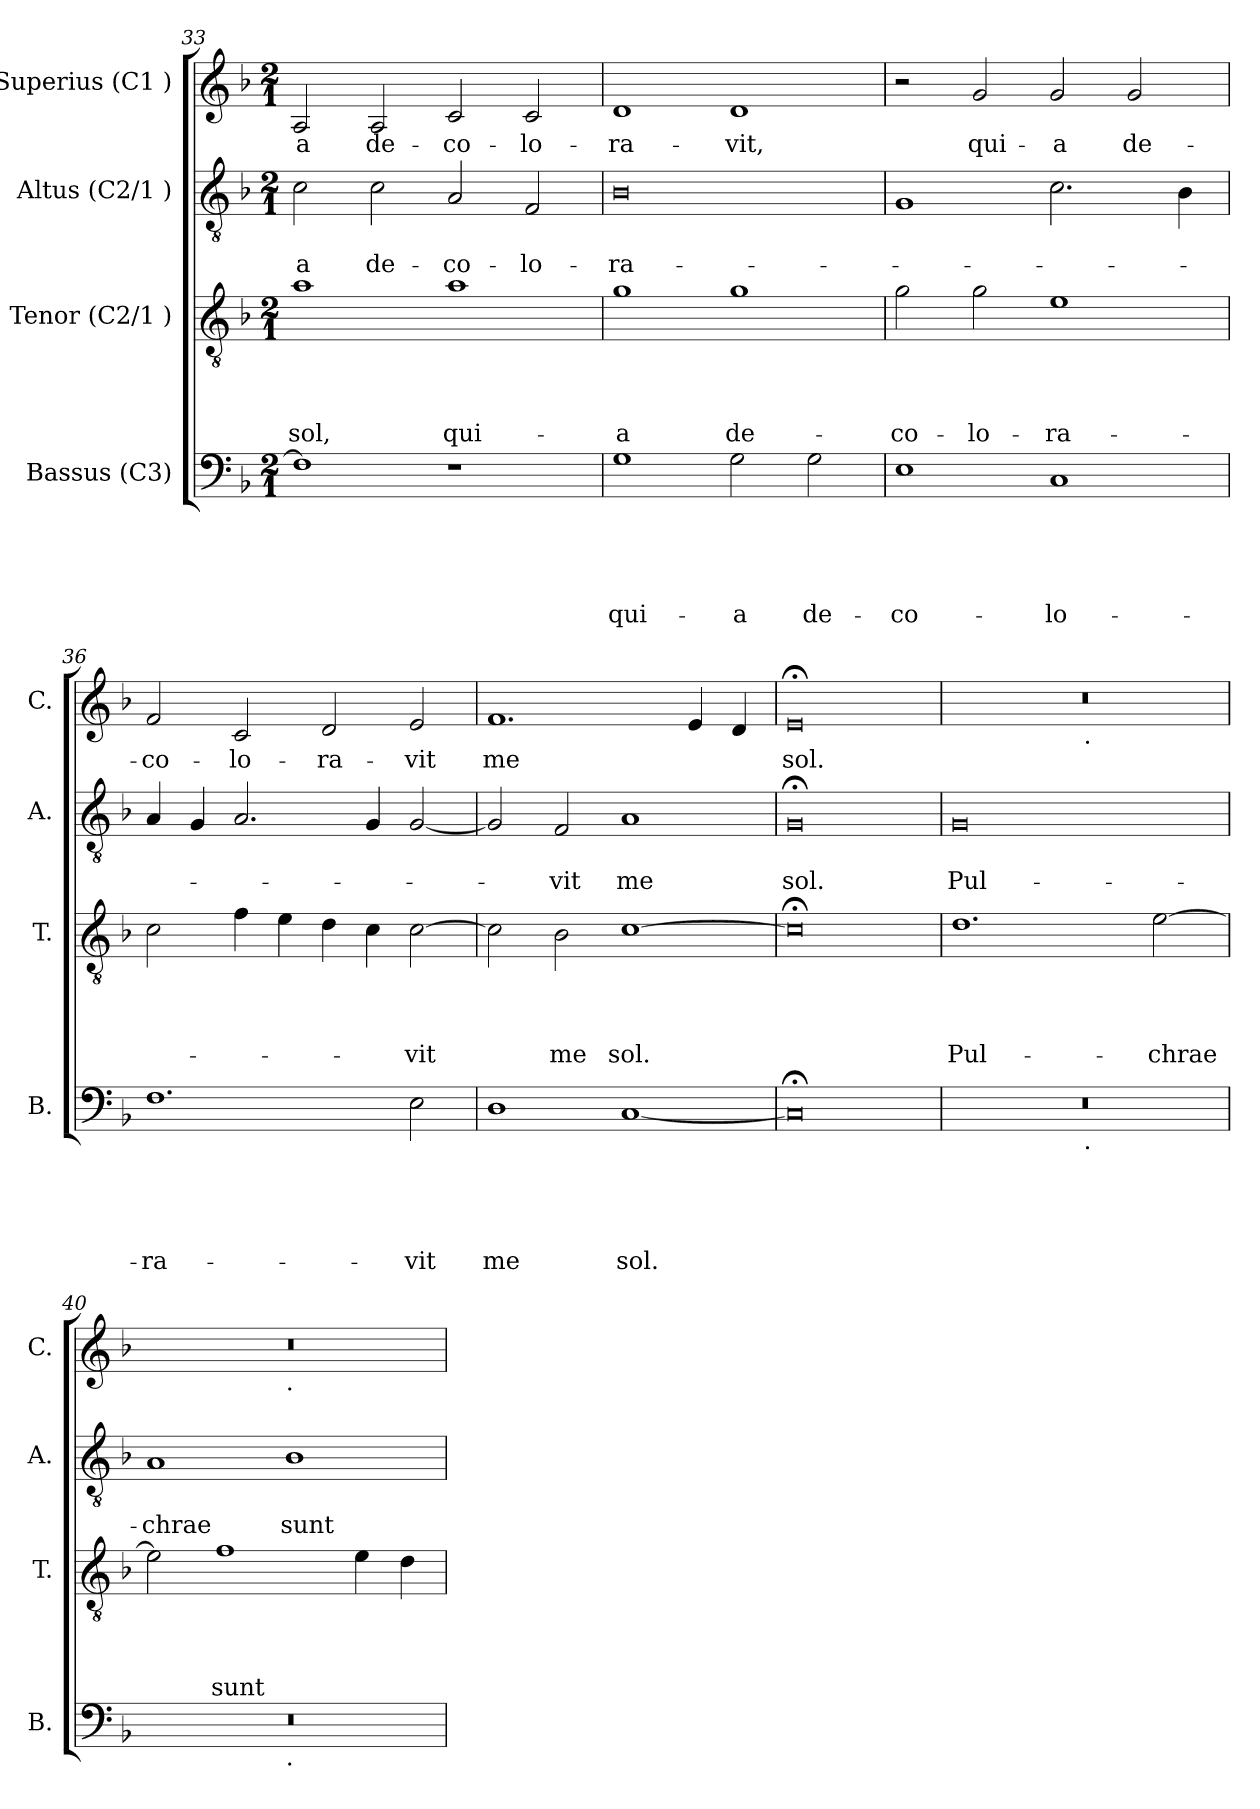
**kern	**text	**text	**text	**text	**text	**kern	**text	**text	**text	**text	**kern	**text	**text	**kern	**text
*part4	*part4	*part4	*part4	*part4	*part4	*part3	*part3	*part3	*part3	*part3	*part2	*part2	*part2	*part1	*part1
*staff4	*staff4	*staff4	*staff4	*staff4	*staff4	*staff3	*staff3	*staff3	*staff3	*staff3	*staff2	*staff2	*staff2	*staff1	*staff1
*I"Bassus (C3)	*	*	*	*	*	*I"Tenor (C2/1 )	*	*	*	*	*I"Altus (C2/1 )	*	*	*I"Superius (C1 )	*
*I'B.	*	*	*	*	*	*I'T.	*	*	*	*	*I'A.	*	*	*I'C.	*
*clefF4	*	*	*	*	*	*clefGv2	*	*	*	*	*clefGv2	*	*	*clefG2	*
*k[b-]	*	*	*	*	*	*k[b-]	*	*	*	*	*k[b-]	*	*	*k[b-]	*
*F:	*	*	*	*	*	*F:	*	*	*	*	*F:	*	*	*F:	*
*M2/1	*	*	*	*	*	*M2/1	*	*	*	*	*M2/1	*	*	*M2/1	*
=33	=33	=33	=33	=33	=33	=33	=33	=33	=33	=33	=33	=33	=33	=33	=33
!	!	!	!	!	!	!	!	!	!	!LO:LY:b	!	!	!LO:LY:b	!	!LO:LY:b
1F]	.	.	.	.	.	1a	.	.	.	sol,	2c\	.	-a	2A/	-a
!	!	!	!	!	!	!	!	!	!	!	!	!	!LO:LY:b	!	!LO:LY:b
.	.	.	.	.	.	.	.	.	.	.	2c\	.	de-	2A/	de-
!	!	!	!	!	!	!	!	!	!	!LO:LY:b	!	!	!LO:LY:b	!	!LO:LY:b
1r	.	.	.	.	.	1a	.	.	.	qui-	2A/	.	-co-	2c/	-co-
!	!	!	!	!	!	!	!	!	!	!	!	!	!LO:LY:b	!	!LO:LY:b
.	.	.	.	.	.	.	.	.	.	.	2F/	.	-lo-	2c/	-lo-
=34	=34	=34	=34	=34	=34	=34	=34	=34	=34	=34	=34	=34	=34	=34	=34
!	!	!	!	!	!LO:LY:b	!	!	!	!	!LO:LY:b:rj	!	!	!LO:LY:b:rj	!	!LO:LY:b
1G	.	.	.	.	qui-	1g	.	.	.	-a	0B-	.	-ra-	1d	-ra-
!	!	!	!	!	!LO:LY:b	!	!	!	!	!LO:LY:b	!	!	!	!	!LO:LY:b
2G\	.	.	.	.	-a	1g	.	.	.	de-	.	.	.	1d	-vit,
!	!	!	!	!	!LO:LY:b	!	!	!	!	!	!	!	!	!	!
2G\	.	.	.	.	de-	.	.	.	.	.	.	.	.	.	.
=35	=35	=35	=35	=35	=35	=35	=35	=35	=35	=35	=35	=35	=35	=35	=35
!	!	!	!	!	!LO:LY:b	!	!	!	!	!LO:LY:b	!	!	!	!	!
1E	.	.	.	.	-co-	2g\	.	.	.	-co-	1G	.	.	2r	.
!	!	!	!	!	!	!	!	!	!	!LO:LY:b	!	!	!	!	!LO:LY:b
.	.	.	.	.	.	2g\	.	.	.	-lo-	.	.	.	2g/	qui-
!	!	!	!	!	!LO:LY:b	!	!	!	!	!LO:LY:b	!	!	!	!	!LO:LY:b
1C	.	.	.	.	-lo-	1e	.	.	.	-ra-	2.c\	.	.	2g/	-a
!	!	!	!	!	!	!	!	!	!	!	!	!	!	!	!LO:LY:b
.	.	.	.	.	.	.	.	.	.	.	.	.	.	2g/	de-
.	.	.	.	.	.	.	.	.	.	.	4B-\	.	.	.	.
=36	=36	=36	=36	=36	=36	=36	=36	=36	=36	=36	=36	=36	=36	=36	=36
!	!	!	!	!	!LO:LY:b	!	!	!	!	!	!	!	!	!	!LO:LY:b
1.F	.	.	.	.	-ra-	2c\	.	.	.	.	4A/	.	.	2f/	-co-
.	.	.	.	.	.	.	.	.	.	.	4G/	.	.	.	.
!	!	!	!	!	!	!	!	!	!	!	!	!	!	!	!LO:LY:b
.	.	.	.	.	.	4f\	.	.	.	.	2.A/	.	.	2c/	-lo-
.	.	.	.	.	.	4e\	.	.	.	.	.	.	.	.	.
!	!	!	!	!	!	!	!	!	!	!	!	!	!	!	!LO:LY:b
.	.	.	.	.	.	4d\	.	.	.	.	.	.	.	2d/	-ra-
.	.	.	.	.	.	4c\	.	.	.	.	4G/	.	.	.	.
!	!	!	!	!	!LO:LY:b	!	!	!	!	!LO:LY:b	!	!	!	!	!LO:LY:b
2E\	.	.	.	.	-vit	[<2c\	.	.	.	-vit	[<2G/	.	.	2e/	-vit
!!LO:LB:g=z
=37	=37	=37	=37	=37	=37	=37	=37	=37	=37	=37	=37	=37	=37	=37	=37
!	!	!	!	!	!LO:LY:b	!	!	!	!	!	!	!	!	!	!LO:LY:b
1D	.	.	.	.	me	2c\]	.	.	.	.	2G/]	.	.	1.f	me
!	!	!	!	!	!	!	!	!	!	!LO:LY:b	!	!	!LO:LY:b	!	!
.	.	.	.	.	.	2B-\	.	.	.	me	2F/	.	-vit	.	.
!	!	!	!	!	!LO:LY:b	!	!	!	!	!LO:LY:b	!	!	!LO:LY:b	!	!
[<1C	.	.	.	.	sol.	[>1c	.	.	.	sol.	1A	.	me	.	.
.	.	.	.	.	.	.	.	.	.	.	.	.	.	4e/	.
.	.	.	.	.	.	.	.	.	.	.	.	.	.	4d/	.
=38	=38	=38	=38	=38	=38	=38	=38	=38	=38	=38	=38	=38	=38	=38	=38
!	!	!	!	!	!	!	!	!	!	!	!	!	!LO:LY:b	!	!LO:LY:b
0C;]	.	.	.	.	.	0c;<]	.	.	.	.	0G;	.	sol.	0e;	sol.
=39	=39	=39	=39	=39	=39	=39	=39	=39	=39	=39	=39	=39	=39	=39	=39
!	!	!	!	!	!	!	!	!	!	!LO:LY:b	!	!	!LO:LY:b	!	!
*^	*	*	*	*	*	*	*	*	*	*	*	*	*	*^	*
0r	2ryy	.	.	.	.	.	1.d	.	.	.	Pul-	0G	.	Pul-	0r	2ryy	.
.	4...ryy	.	.	.	.	.	.	.	.	.	.	.	.	.	.	4...ryy	.
!	!	!	!	!	!	!	!	!	!	!	!	!	!	!	!	!LO:TX:b:t=.	!
!	!LO:TX:b:t=.	!	!	!	!	!	!	!	!	!	!	!	!	!	!	!	!
.	1ryy	.	.	.	.	.	.	.	.	.	.	.	.	.	.	1ryy	.
!	!	!	!	!	!	!	!	!	!	!	!LO:LY:b	!	!	!	!	!	!
.	.	.	.	.	.	.	[>2e\	.	.	.	-chrae	.	.	.	.	.	.
.	32ryy	.	.	.	.	.	.	.	.	.	.	.	.	.	.	32ryy	.
=40	=40	=40	=40	=40	=40	=40	=40	=40	=40	=40	=40	=40	=40	=40	=40	=40	=40
!	!	!	!	!	!	!	!	!	!	!	!	!	!	!LO:LY:b	!	!	!
0r	1ryy	.	.	.	.	.	2e\]	.	.	.	.	1A	.	-chrae	0r	1ryy	.
!	!	!	!	!	!	!	!	!	!	!	!LO:LY:b	!	!	!	!	!	!
.	.	.	.	.	.	.	1f	.	.	.	sunt	.	.	.	.	.	.
!	!	!	!	!	!	!	!	!	!	!	!	!	!	!	!	!LO:TX:b:t=.	!
!	!LO:TX:b:t=.	!	!	!	!	!	!	!	!	!	!	!	!	!	!	!	!
!	!	!	!	!	!	!	!	!	!	!	!	!	!	!LO:LY:b	!	!	!
.	1ryy	.	.	.	.	.	.	.	.	.	.	1B-	.	sunt	.	1ryy	.
.	.	.	.	.	.	.	4e\	.	.	.	.	.	.	.	.	.	.
.	.	.	.	.	.	.	4d\	.	.	.	.	.	.	.	.	.	.
*v	*v	*	*	*	*	*	*	*	*	*	*	*	*	*	*v	*v	*
=	=	=	=	=	=	=	=	=	=	=	=	=	=	=	=
*-	*-	*-	*-	*-	*-	*-	*-	*-	*-	*-	*-	*-	*-	*-	*-
